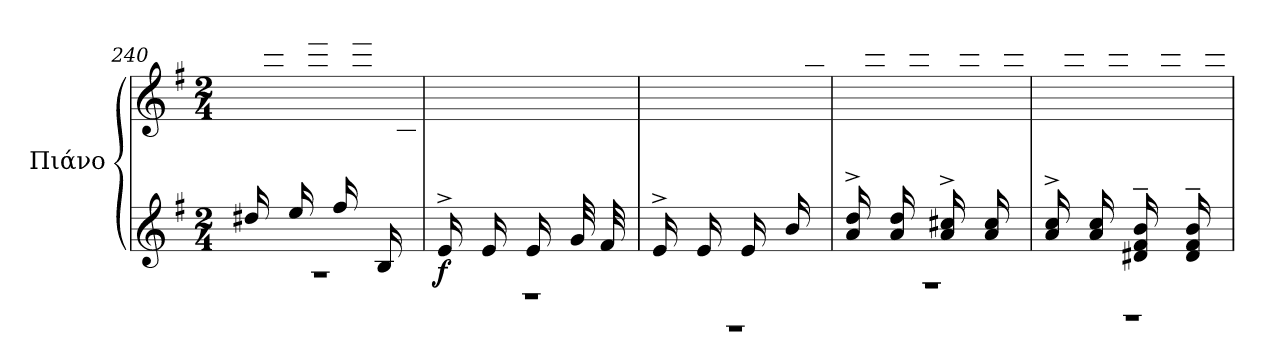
**kern	**kern	**dynam
*part1	*part1	*part1
*staff2	*staff1	*staff1/2
*I"Πιάνο	*	*
!!LO:LB:g=z
*clefG2	*clefG2	*
*k[f#]	*k[f#]	*
*M2/4	*M2/4	*
=240	=240	=240
*^	*	*
16dd#X/LL	2rA	16ryy	.
16ryy	.	16dd#X\ 16ddd#X\	.
16ee/	.	16ryy	.
16ryy	.	16ee\ 16eee\JJ	.
16ff#/LL	.	16ryy	.
16ryy	.	16ff#\ 16fff#\	.
16B/	.	16ryy	.
16ryy	.	16B\ 16b\JJ	.
=241	=241	=241	=241
!	!	!	!LO:DY:b=2
16e^/LL	2rD	16ryy	f
16ryy	.	16e\ 16ee\	.
16e/	.	16ryy	.
16ryy	.	16e\ 16ee\JJ	.
16e/LL	.	16ryy	.
16ryy	.	16e\ 16ee\	.
32g/L	.	32ryy	.
32ryy	.	32g\ 32gg\	.
32f#/	.	32ryy	.
32ryy	.	32f#\ 32ff#\JJJ	.
=242	=242	=242	=242
16e^/LL	2rEE	16ryy	.
16ryy	.	16e\ 16ee\	.
16e/	.	16ryy	.
16ryy	.	16e\ 16ee\JJ	.
16e/LL	.	16ryy	.
16ryy	.	16e\ 16ee\	.
16b/	.	16ryy	.
16ryy	.	16b\ 16bb\JJ	.
!!LO:LB:g=z
=243	=243	=243	=243
16a/^ 16dd/^LL	2rF	16ryy	.
16ryy	.	16dd\ 16ee\ 16ddd\	.
16a/ 16dd/	.	16ryy	.
16ryy	.	16dd\ 16ee\ 16ddd\JJ	.
16a/^ 16cc#X/^LL	.	16ryy	.
16ryy	.	16cc#\ 16ee\ 16ccc#X\	.
16a/ 16cc#/	.	16ryy	.
16ryy	.	16cc#\ 16ee\ 16ccc#\JJ	.
=244	=244	=244	=244
16a/^ 16cc/^LL	2rGG	16ryy	.
16ryy	.	16cc\ 16ee\ 16ccc\	.
16a/ 16cc/	.	16ryy	.
16ryy	.	16cc\ 16ee\ 16ccc\JJ	.
16d#X/~ 16f#/~ 16b/~LL	.	16ryy	.
16ryy	.	16cc\^~ 16dd#X\^~ 16ccc\^~	.
16d#/~ 16f#/~ 16b/~	.	16ryy	.
16ryy	.	16cc\^~ 16dd#\^~ 16ccc\^~JJ	.
*v	*v	*	*
=	=	=
*-	*-	*-
